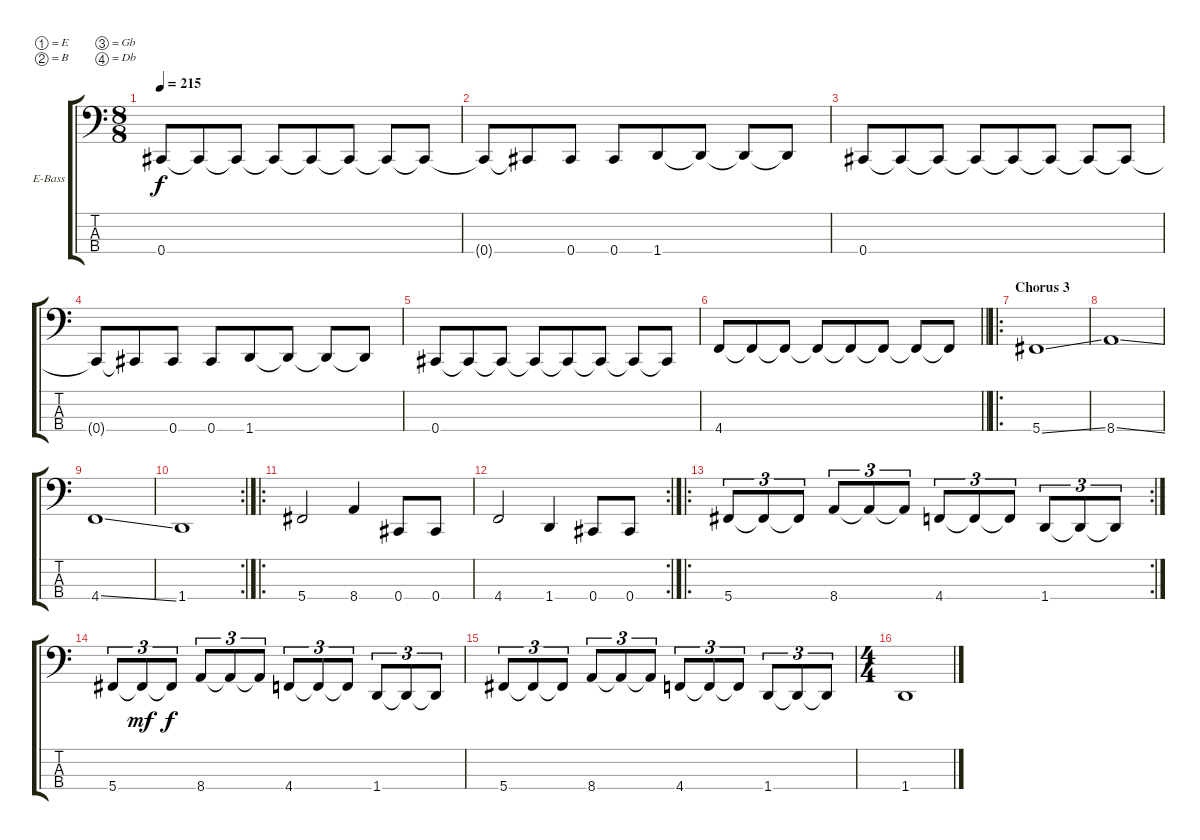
\bracketExtendMode groupsimilarinstruments
\firstSystemTrackNameOrientation horizontal
\otherSystemsTrackNameOrientation horizontal
\track ("Adam Duce" "E-Bass") {instrument electricbasspick}
\staff {score tabs}
\tuning (E2 B1 Gb1 Db1)
\ts (8 8)
\tempo 215
\clef f4
\ks c
0.4.8{dy f} 0.4{t}.8 0.4{t}.8 0.4{t}.8 0.4{t}.8 0.4{t}.8 0.4{t}.8 0.4{t}.8 |
0.4{t}.8 0.4{t}.8 0.4.8 0.4.8 1.4.8 1.4{t}.8 1.4{t}.8 1.4{t}.8 |
0.4.8 0.4{t}.8 0.4{t}.8 0.4{t}.8 0.4{t}.8 0.4{t}.8 0.4{t}.8 0.4{t}.8 |
0.4{t}.8 0.4{t}.8 0.4.8 0.4.8 1.4.8 1.4{t}.8 1.4{t}.8 1.4{t}.8 |
0.4.8 0.4{t}.8 0.4{t}.8 0.4{t}.8 0.4{t}.8 0.4{t}.8 0.4{t}.8 0.4{t}.8 |
\barLineRight lightlight
4.4.8 4.4{t}.8 4.4{t}.8 4.4{t}.8 4.4{t}.8 4.4{t}.8 4.4{t}.8 4.4{t}.8 |
\ro
\section ("" "Chorus 3")
5.4{ss}.1 |
8.4{ss}.1 |
4.4{ss}.1 |
\rc 2
1.4.1 |
\ro
5.4.2 8.4.4 0.4.8 0.4.8 |
\rc 2
4.4.2 1.4.4 0.4.8 0.4.8 |
\ro
\rc 2
5.4.8{tu (3 2)} 5.4{t}.8{tu (3 2)} 5.4{t}.8{tu (3 2)} 8.4.8{tu (3 2)} 8.4{t}.8{tu (3 2)} 8.4{t}.8{tu (3 2)} 4.4.8{tu (3 2)} 4.4{t}.8{tu (3 2)} 4.4{t}.8{tu (3 2)} 1.4.8{tu (3 2)} 1.4{t}.8{tu (3 2)} 1.4{t}.8{tu (3 2)} |
5.4.8{tu (3 2)} 5.4{t}.8{tu (3 2) dy mf} 5.4{t}.8{tu (3 2) dy f} 8.4.8{tu (3 2)} 8.4{t}.8{tu (3 2)} 8.4{t}.8{tu (3 2)} 4.4.8{tu (3 2)} 4.4{t}.8{tu (3 2)} 4.4{t}.8{tu (3 2)} 1.4.8{tu (3 2)} 1.4{t}.8{tu (3 2)} 1.4{t}.8{tu (3 2)} |
5.4.8{tu (3 2)} 5.4{t}.8{tu (3 2)} 5.4{t}.8{tu (3 2)} 8.4.8{tu (3 2)} 8.4{t}.8{tu (3 2)} 8.4{t}.8{tu (3 2)} 4.4.8{tu (3 2)} 4.4{t}.8{tu (3 2)} 4.4{t}.8{tu (3 2)} 1.4.8{tu (3 2)} 1.4{t}.8{tu (3 2)} 1.4{t}.8{tu (3 2)} |
\ts (4 4)
1.4.1
